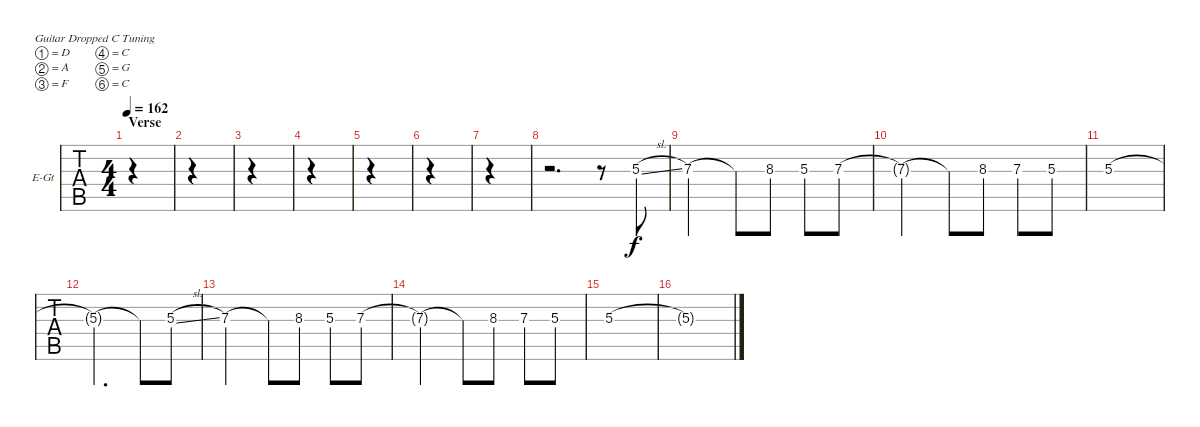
\bracketExtendMode groupsimilarinstruments
\firstSystemTrackNameOrientation horizontal
\otherSystemsTrackNameOrientation horizontal
\track ("Electric Guitar" "E-Gt") {instrument distortionguitar}
\staff {tabs}
\tuning (D4 A3 F3 C3 G2 C2)
\ts (4 4)
\section ("" "Verse")
\tempo 162
\clef g2
\ks c
|
|
|
|
|
|
|
r.2{d} r.8 5.3{sl}.8 |
7.3.2 7.3{t}.8 8.3.8 5.3.8 7.3.8 |
7.3{t}.2 7.3{t}.8 8.3.8 7.3.8 5.3.8 |
5.3.1 |
5.3{t}.2{d} 5.3{t}.8 5.3{sl}.8 |
7.3.2 7.3{t}.8 8.3.8 5.3.8 7.3.8 |
7.3{t}.2 7.3{t}.8 8.3.8 7.3.8 5.3.8 |
5.3.1 |
5.3{t}.1
